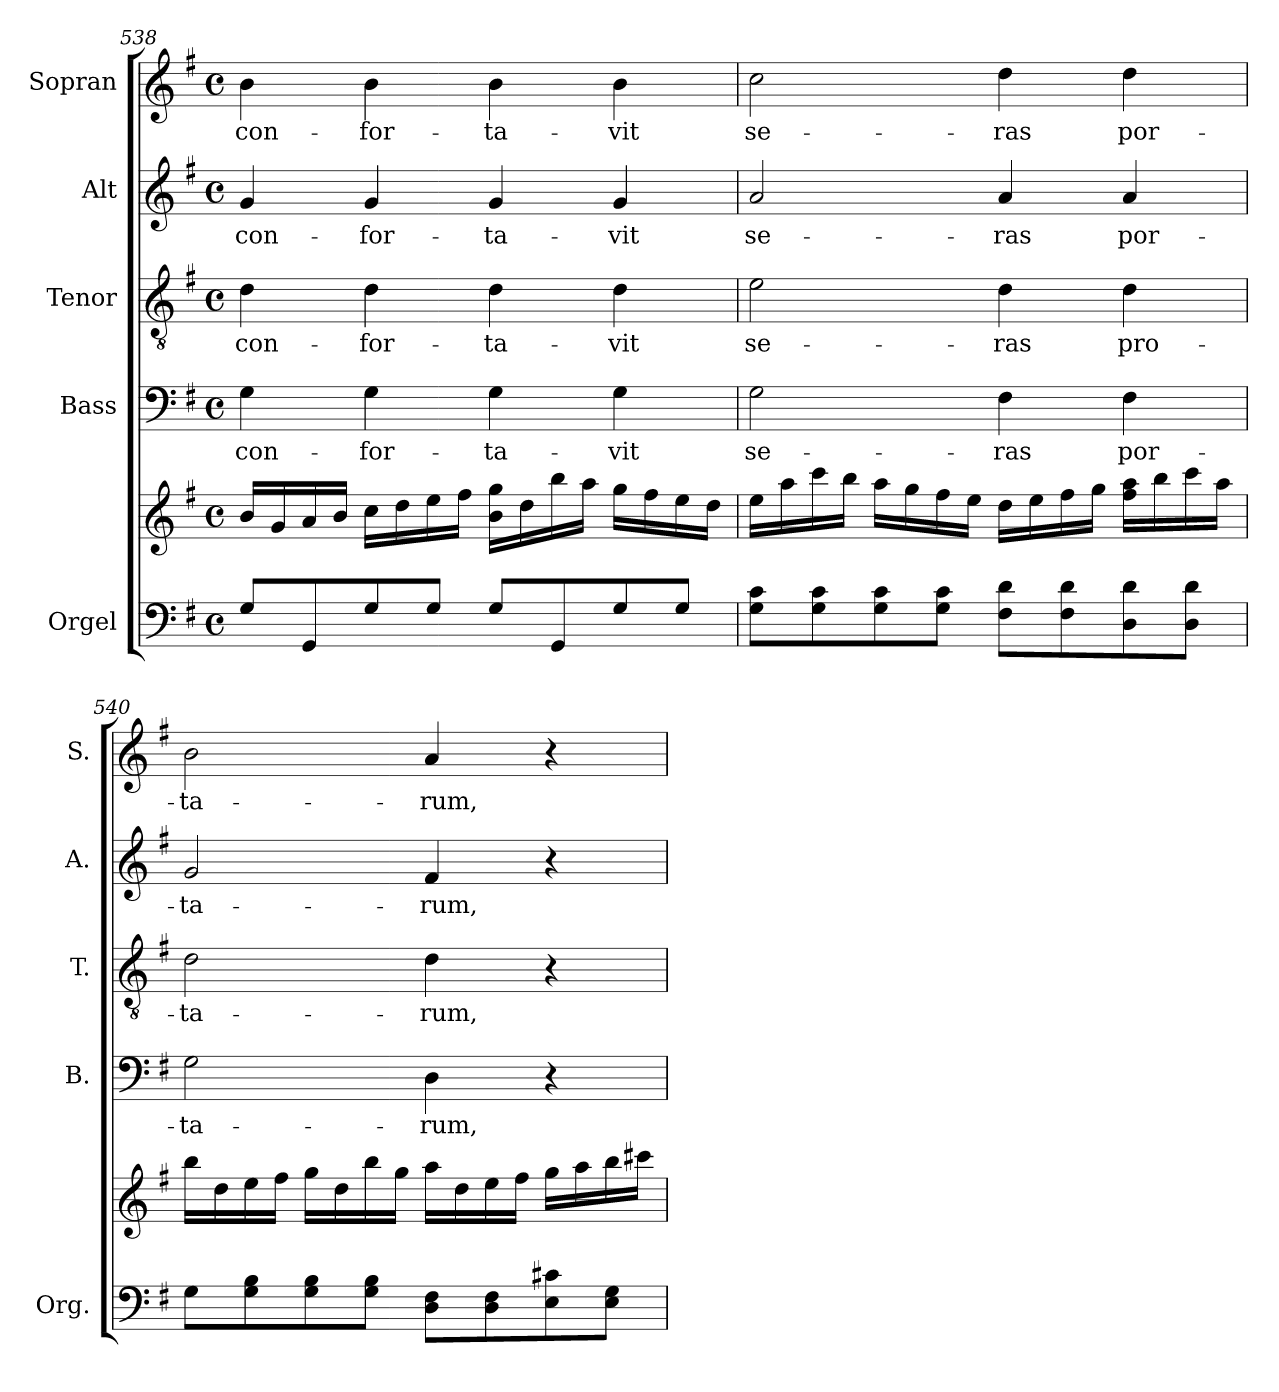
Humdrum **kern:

**kern	**kern	**kern	**text	**kern	**text	**kern	**text	**kern	**text
*part5	*part5	*part4	*part4	*part3	*part3	*part2	*part2	*part1	*part1
*staff6	*staff5	*staff4	*staff4	*staff3	*staff3	*staff2	*staff2	*staff1	*staff1
*I"Orgel	*	*I"Bass	*	*I"Tenor	*	*I"Alt	*	*I"Sopran	*
*I'Org.	*	*I'B.	*	*I'T.	*	*I'A.	*	*I'S.	*
*clefF4	*clefG2	*clefF4	*	*clefGv2	*	*clefG2	*	*clefG2	*
*k[f#]	*k[f#]	*k[f#]	*	*k[f#]	*	*k[f#]	*	*k[f#]	*
*G:	*G:	*G:	*	*G:	*	*G:	*	*G:	*
*M4/4	*M4/4	*M4/4	*	*M4/4	*	*M4/4	*	*M4/4	*
*met(c)	*met(c)	*met(c)	*	*met(c)	*	*met(c)	*	*met(c)	*
=538	=538	=538	=538	=538	=538	=538	=538	=538	=538
!	!	!	!LO:LY:b	!	!LO:LY:b	!	!LO:LY:b	!	!LO:LY:b
8G/L	16b/LL	4G\	con-	4d\	con-	4g/	con-	4b\	con-
.	16g/	.	.	.	.	.	.	.	.
8GG/	16a/	.	.	.	.	.	.	.	.
.	16b/JJ	.	.	.	.	.	.	.	.
!	!	!	!LO:LY:b	!	!LO:LY:b	!	!LO:LY:b	!	!LO:LY:b
8G/	16cc\LL	4G\	-for-	4d\	-for-	4g/	-for-	4b\	-for-
.	16dd\	.	.	.	.	.	.	.	.
8G/J	16ee\	.	.	.	.	.	.	.	.
.	16ff#\JJ	.	.	.	.	.	.	.	.
!	!	!	!LO:LY:b	!	!LO:LY:b	!	!LO:LY:b	!	!LO:LY:b
8G/L	16b\ 16gg\LL	4G\	-ta-	4d\	-ta-	4g/	-ta-	4b\	-ta-
.	16dd\	.	.	.	.	.	.	.	.
8GG/	16bb\	.	.	.	.	.	.	.	.
.	16aa\JJ	.	.	.	.	.	.	.	.
!	!	!	!LO:LY:b	!	!LO:LY:b	!	!LO:LY:b	!	!LO:LY:b
8G/	16gg\LL	4G\	-vit	4d\	-vit	4g/	-vit	4b\	-vit
.	16ff#\	.	.	.	.	.	.	.	.
8G/J	16ee\	.	.	.	.	.	.	.	.
.	16dd\JJ	.	.	.	.	.	.	.	.
!!LO:PB:g=z
=539	=539	=539	=539	=539	=539	=539	=539	=539	=539
!	!	!	!LO:LY:b	!	!LO:LY:b	!	!LO:LY:b	!	!LO:LY:b
8G\ 8c\L	16ee\LL	2G\	se-	2e\	se-	2a/	se-	2cc\	se-
.	16aa\	.	.	.	.	.	.	.	.
8G\ 8c\	16ccc\	.	.	.	.	.	.	.	.
.	16bb\JJ	.	.	.	.	.	.	.	.
8G\ 8c\	16aa\LL	.	.	.	.	.	.	.	.
.	16gg\	.	.	.	.	.	.	.	.
8G\ 8c\J	16ff#\	.	.	.	.	.	.	.	.
.	16ee\JJ	.	.	.	.	.	.	.	.
!	!	!	!LO:LY:b	!	!LO:LY:b	!	!LO:LY:b	!	!LO:LY:b
8F#\ 8d\L	16dd\LL	4F#\	-ras	4d\	-ras	4a/	-ras	4dd\	-ras
.	16ee\	.	.	.	.	.	.	.	.
8F#\ 8d\	16ff#\	.	.	.	.	.	.	.	.
.	16gg\JJ	.	.	.	.	.	.	.	.
!	!	!	!LO:LY:b	!	!LO:LY:b	!	!LO:LY:b	!	!LO:LY:b
8D\ 8d\	16ff#\ 16aa\LL	4F#\	por-	4d\	pro-	4a/	por-	4dd\	por-
.	16bb\	.	.	.	.	.	.	.	.
8D\ 8d\J	16ccc\	.	.	.	.	.	.	.	.
.	16aa\JJ	.	.	.	.	.	.	.	.
=540	=540	=540	=540	=540	=540	=540	=540	=540	=540
!	!	!	!LO:LY:b	!	!LO:LY:b	!	!LO:LY:b	!	!LO:LY:b
8G\L	16bb\LL	2G\	-ta-	2d\	-ta-	2g/	-ta-	2b\	-ta-
.	16dd\	.	.	.	.	.	.	.	.
8G\ 8B\	16ee\	.	.	.	.	.	.	.	.
.	16ff#\JJ	.	.	.	.	.	.	.	.
8G\ 8B\	16gg\LL	.	.	.	.	.	.	.	.
.	16dd\	.	.	.	.	.	.	.	.
8G\ 8B\J	16bb\	.	.	.	.	.	.	.	.
.	16gg\JJ	.	.	.	.	.	.	.	.
!	!	!	!LO:LY:b	!	!LO:LY:b	!	!LO:LY:b	!	!LO:LY:b
8D\ 8F#\L	16aa\LL	4D\	-rum,	4d\	-rum,	4f#/	-rum,	4a/	-rum,
.	16dd\	.	.	.	.	.	.	.	.
8D\ 8F#\	16ee\	.	.	.	.	.	.	.	.
.	16ff#\JJ	.	.	.	.	.	.	.	.
8E\ 8c#X\	16gg\LL	4r	.	4r	.	4r	.	4r	.
.	16aa\	.	.	.	.	.	.	.	.
8E\ 8G\J	16bb\	.	.	.	.	.	.	.	.
.	16ccc#X\JJ	.	.	.	.	.	.	.	.
=	=	=	=	=	=	=	=	=	=
*-	*-	*-	*-	*-	*-	*-	*-	*-	*-
